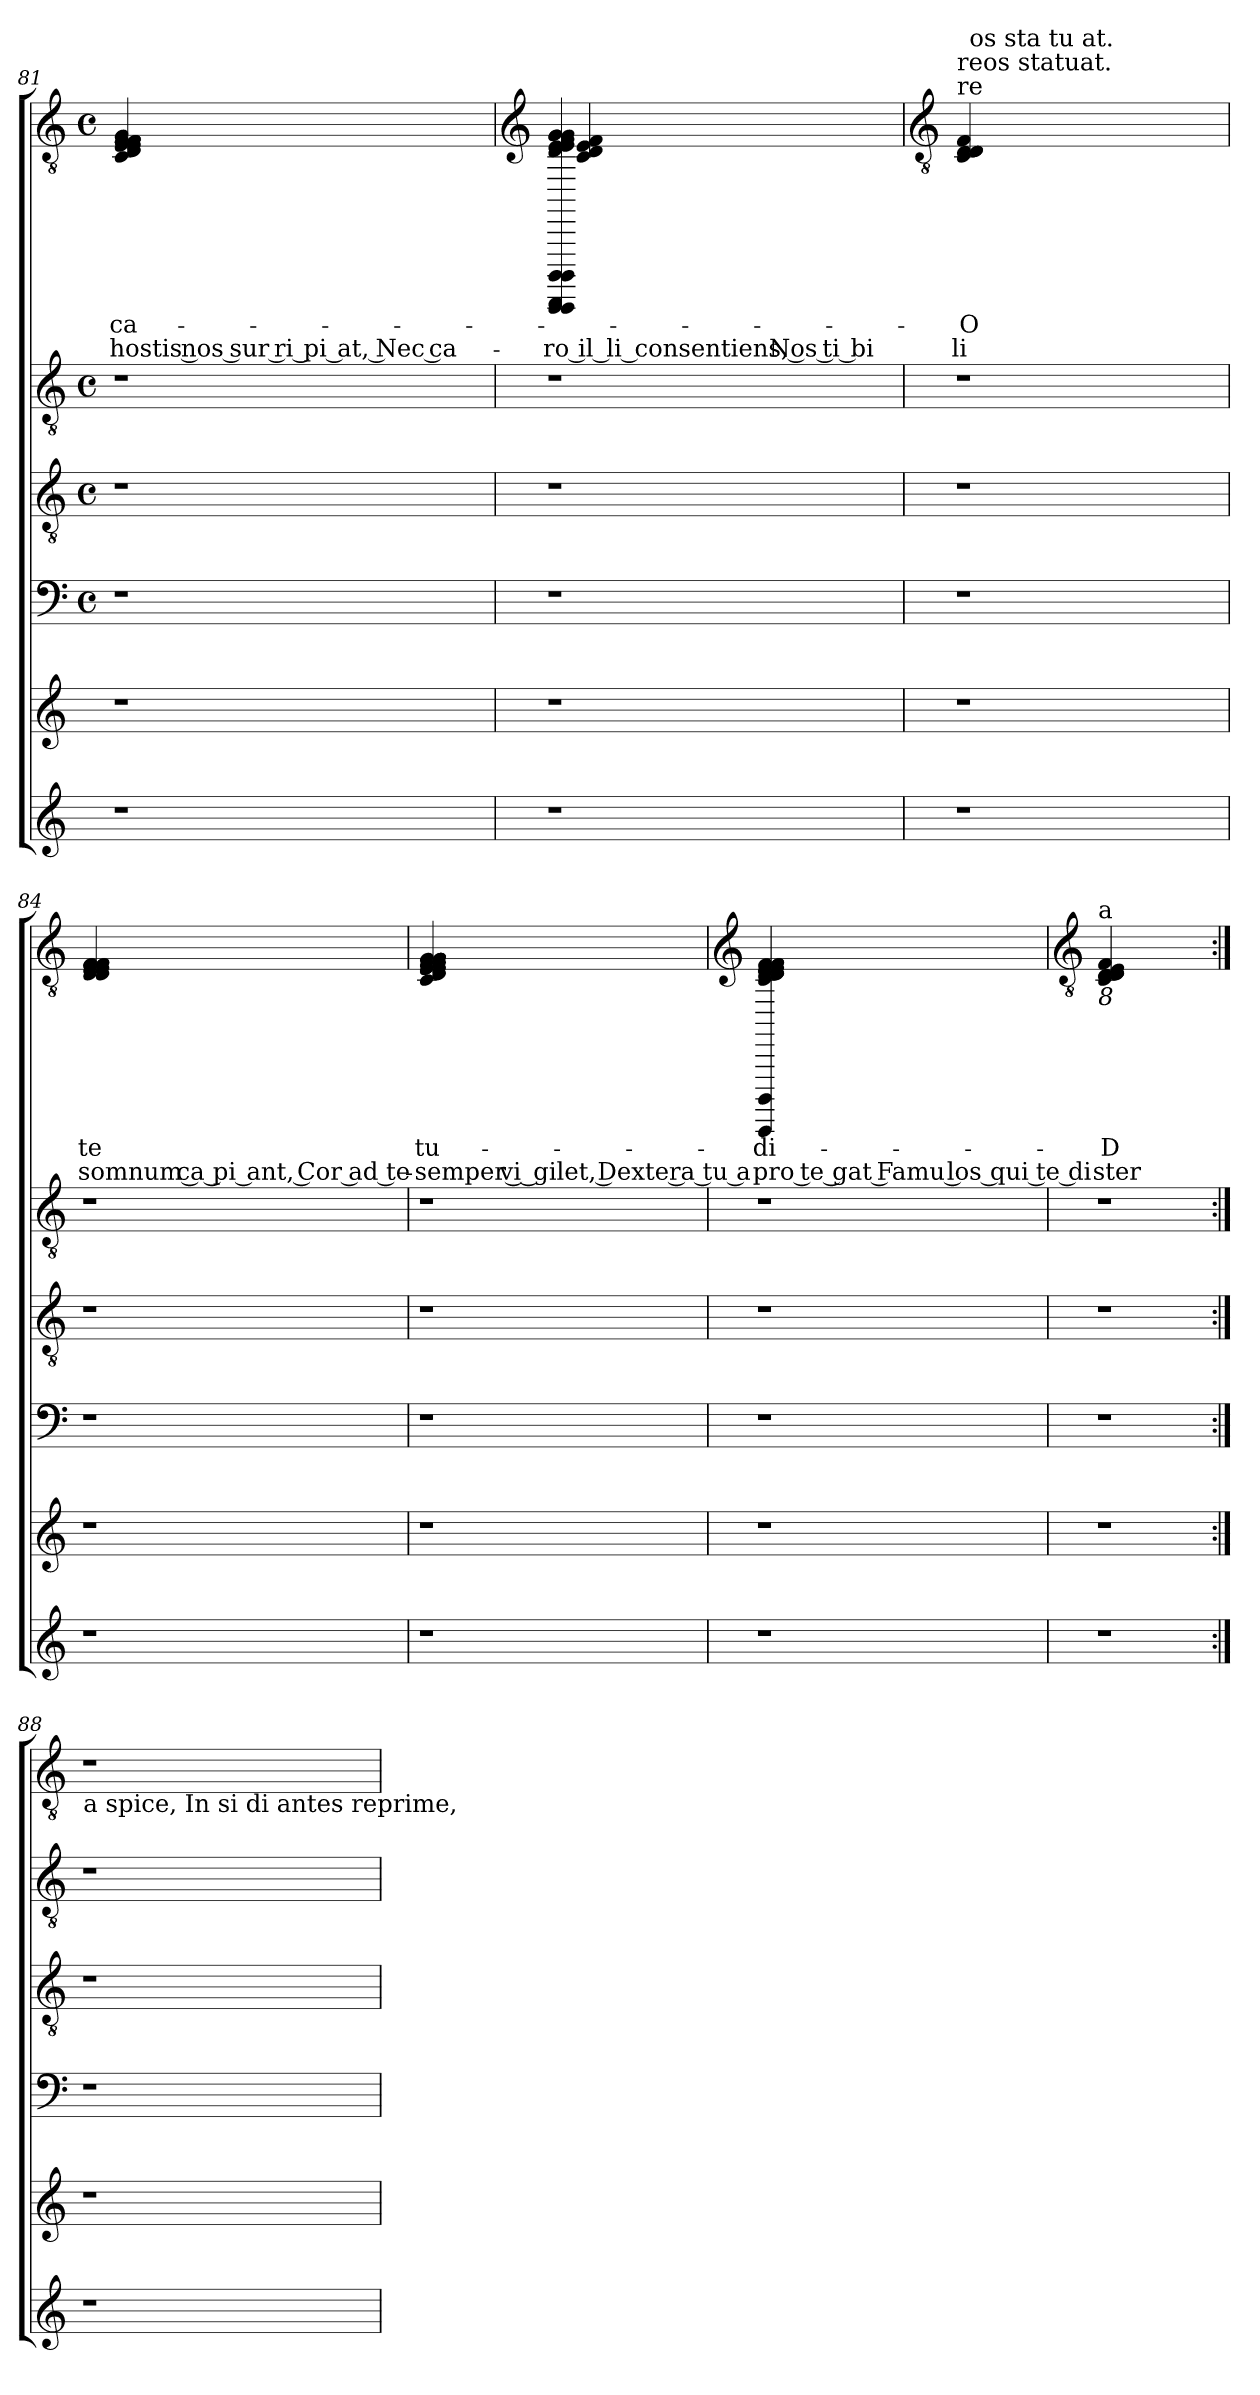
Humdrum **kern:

**kern	**kern	**kern	**kern	**kern	**kern	**text	**text
*part6	*part5	*part4	*part3	*part2	*part1	*part1	*part1
*staff6	*staff5	*staff4	*staff3	*staff2	*staff1	*staff1	*staff1
!!LO:LB:g=z
*clefG2	*clefG2	*clefF4	*clefGv2	*clefGv2	*clefGv2	*	*
*k[]	*k[]	*k[]	*k[]	*k[]	*k[]	*	*
*C:	*C:	*C:	*C:	*C:	*C:	*	*
*	*	*M4/4	*M4/4	*M4/4	*M4/4	*	*
*	*	*met(c)	*met(c)	*met(c)	*met(c)	*	*
=81	=81	=81	=81	=81	=81	=81	=81
!	!	!	!	!	!	!LO:LY:b	!LO:LY:b
1r	1r	1r	1r	1r	4C/ 4D/ 4E/ 4E/ 4F/ 4F/ 4F/ 4F/ 4G/	ca-	hostis nos sur ri pi at, Nec ca-
.	.	.	.	.	2.ryy	.	.
!!LO:LB:g=z
=82	=82	=82	=82	=82	=82	=82	=82
*	*	*	*	*	*clefG2	*	*
!	!	!	!	!	!LO:TX:b:i:t=8	!	!
!	!	!	!	!	!	!LO:LY:b	!LO:LY:b
*	*	*	*	*	*^	*	*
1r	1r	1r	1r	1r	4CCCC/ 4CCCC/ 4DDDD/ 4BBBB/ 4BBBB/ 4d/ 4e/ 4e/ 4f/ 4g/ 4g/ 4g/	4c/ 4d/ 4e/ 4f/	.	-ro il li consentiens, Nos ti bi
.	.	.	.	.	2.ryy	2.ryy	.	.
!!LO:LB:g=z	!!
=83	=83	=83	=83	=83	=83	=83	=83	=83
*	*	*	*	*	*clefGv2	*	*	*
!	!	!	!	!	!LO:TX:a:t=re	!	!	!
!	!	!	!	!	!LO:TX:a:t=reos statuat.	!	!	!
!	!	!	!	!	!	!	!LO:LY:b:rj	!LO:LY:b:rj
1r	1r	1r	1r	1r	4C/ 4D/ 4D/ 4D/ 4F/	64ryy	O	-li
!	!	!	!	!	!	!LO:TX:a:t=os sta tu at.	!	!
.	.	.	.	.	.	2ryy	.	.
.	.	.	.	.	2.ryy	.	.	.
.	.	.	.	.	.	4ryy	.	.
.	.	.	.	.	.	8...ryy	.	.
!!LO:LB:g=z
=84	=84	=84	=84	=84	=84	=84	=84	=84
!	!	!	!	!	!	!	!LO:LY:b	!LO:LY:b
*	*	*	*	*	*v	*v	*	*
1r	1r	1r	1r	1r	4D/ 4D/ 4E/ 4E/ 4F/ 4F/ 4F/ 4F/	te	somnum ca pi ant, Cor ad te-
.	.	.	.	.	2.ryy	.	.
!!LO:LB:g=z
=85	=85	=85	=85	=85	=85	=85	=85
!	!	!	!	!	!	!LO:LY:b	!LO:LY:b
1r	1r	1r	1r	1r	4C/ 4D/ 4E/ 4E/ 4E/ 4F/ 4F/ 4G/ 4G/ 4G/	tu-	-semper vi gilet, Dexte ra tu a
.	.	.	.	.	2.ryy	.	.
!!LO:LB:g=z
=86	=86	=86	=86	=86	=86	=86	=86
*	*	*	*	*	*clefG2	*	*
!	!	!	!	!	!	!LO:LY:b	!LO:LY:b
1r	1r	1r	1r	1r	4CCCC/ 4BBBB/ 4c/ 4d/ 4d/ 4d/ 4e/ 4e/ 4e/ 4f/ 4f/ 4f/	di-	pro te gat Famu los qui te di
.	.	.	.	.	2.ryy	.	.
!!LO:PB:g=z
=87	=87	=87	=87	=87	=87	=87	=87
*	*	*	*	*	*clefGv2	*	*
!	!	!	!	!	!LO:TX:b:i:t=8	!	!
!	!	!	!	!	!LO:TX:t=a	!	!
!	!	!	!	!	!	!LO:LY:b:rj	!LO:LY:b:rj
1r	1r	1r	1r	1r	4C/ 4D/ 4D/ 4D/ 4D/ 4E/ 4F/	-D	ster
.	.	.	.	.	2.ryy	.	.
!!LO:LB:g=z
=88:|!	=88:|!	=88:|!	=88:|!	=88:|!	=88:|!	=88:|!	=88:|!
!	!	!	!	!	!LO:TX:b:t=a spice, In si di antes reprime,	!	!
1r	1r	1r	1r	1r	1r	.	.
=	=	=	=	=	=	=	=
*-	*-	*-	*-	*-	*-	*-	*-
